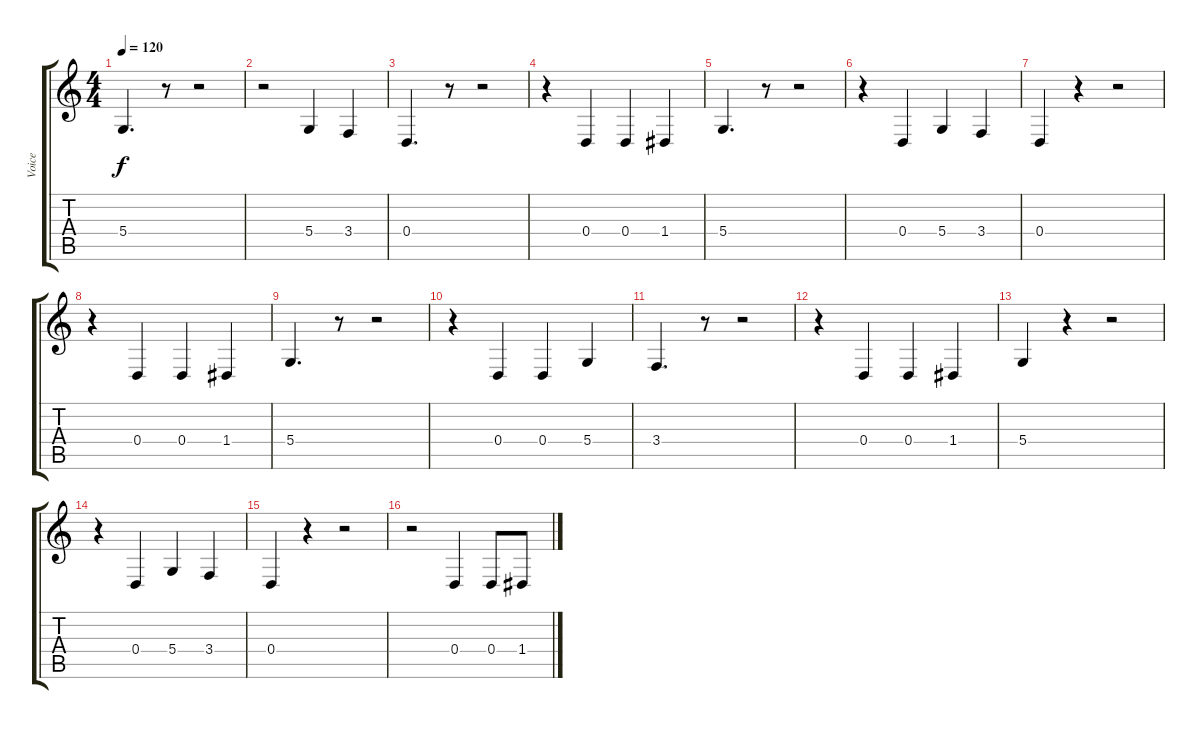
\track ("Voice" "Voice") {instrument altosax}
\staff {score tabs}
\tuning (E4 B3 G3 D3 A2 E2) {hide}
\ts (4 4)
\tempo 120
\clef g2
\ks c
5.4.4{d dy f} r.8 r.2 |
r.2 5.4.4 3.4.4 |
0.4.4{d} r.8 r.2 |
r.4 0.4.4 0.4.4 1.4.4 |
5.4.4{d} r.8 r.2 |
r.4 0.4.4 5.4.4 3.4.4 |
0.4.4 r.4 r.2 |
r.4 0.4.4 0.4.4 1.4.4 |
5.4.4{d} r.8 r.2 |
r.4 0.4.4 0.4.4 5.4.4 |
3.4.4{d} r.8 r.2 |
r.4 0.4.4 0.4.4 1.4.4 |
5.4.4 r.4 r.2 |
r.4 0.4.4 5.4.4 3.4.4 |
0.4.4 r.4 r.2 |
r.2 0.4.4 0.4.8 1.4.8
